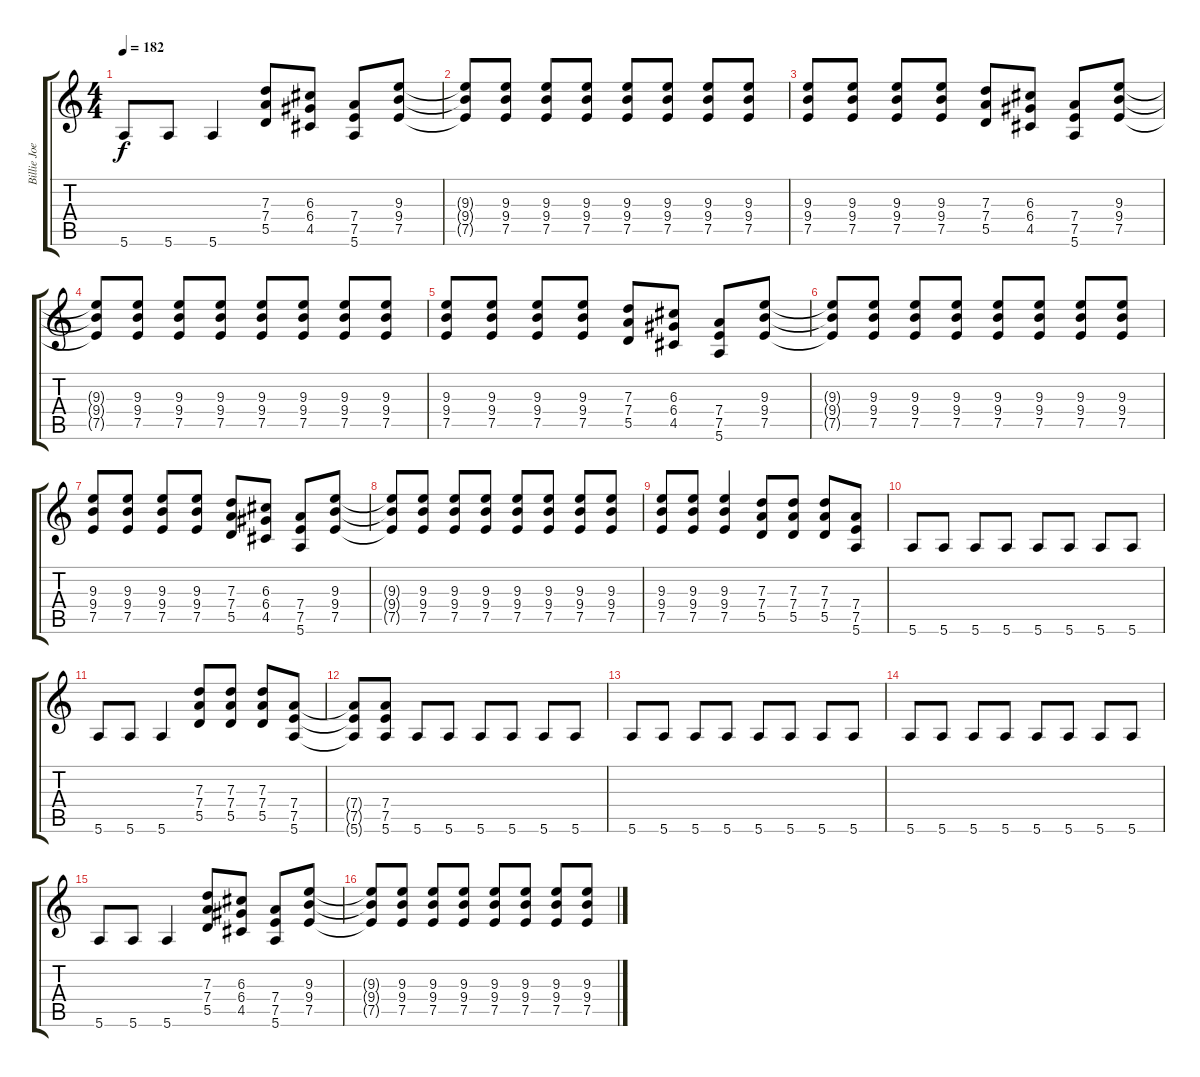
\track ("Billie Joe(Guitar 1)" "Billie Joe") {instrument overdrivenguitar}
\staff {score tabs}
\tuning (E4 B3 G3 D3 A2 E2) {hide}
\ts (4 4)
\tempo 182
\clef g2
\ks c
5.6.8{dy f} 5.6.8 5.6.4 (7.3 7.4 5.5).8 (6.3 6.4 4.5).8 (7.4 7.5 5.6).8 (9.3 9.4 7.5).8 |
(9.3{t} 9.4{t} 7.5{t}).8 (9.3 9.4 7.5).8 (9.3 9.4 7.5).8 (9.3 9.4 7.5).8 (9.3 9.4 7.5).8 (9.3 9.4 7.5).8 (9.3 9.4 7.5).8 (9.3 9.4 7.5).8 |
(9.3 9.4 7.5).8 (9.3 9.4 7.5).8 (9.3 9.4 7.5).8 (9.3 9.4 7.5).8 (7.3 7.4 5.5).8 (6.3 6.4 4.5).8 (7.4 7.5 5.6).8 (9.3 9.4 7.5).8 |
(9.3{t} 9.4{t} 7.5{t}).8 (9.3 9.4 7.5).8 (9.3 9.4 7.5).8 (9.3 9.4 7.5).8 (9.3 9.4 7.5).8 (9.3 9.4 7.5).8 (9.3 9.4 7.5).8 (9.3 9.4 7.5).8 |
(9.3 9.4 7.5).8 (9.3 9.4 7.5).8 (9.3 9.4 7.5).8 (9.3 9.4 7.5).8 (7.3 7.4 5.5).8 (6.3 6.4 4.5).8 (7.4 7.5 5.6).8 (9.3 9.4 7.5).8 |
(9.3{t} 9.4{t} 7.5{t}).8 (9.3 9.4 7.5).8 (9.3 9.4 7.5).8 (9.3 9.4 7.5).8 (9.3 9.4 7.5).8 (9.3 9.4 7.5).8 (9.3 9.4 7.5).8 (9.3 9.4 7.5).8 |
(9.3 9.4 7.5).8 (9.3 9.4 7.5).8 (9.3 9.4 7.5).8 (9.3 9.4 7.5).8 (7.3 7.4 5.5).8 (6.3 6.4 4.5).8 (7.4 7.5 5.6).8 (9.3 9.4 7.5).8 |
(9.3{t} 9.4{t} 7.5{t}).8 (9.3 9.4 7.5).8 (9.3 9.4 7.5).8 (9.3 9.4 7.5).8 (9.3 9.4 7.5).8 (9.3 9.4 7.5).8 (9.3 9.4 7.5).8 (9.3 9.4 7.5).8 |
(9.3 9.4 7.5).8 (9.3 9.4 7.5).8 (9.3 9.4 7.5).4 (7.3 7.4 5.5).8 (7.3 7.4 5.5).8 (7.3 7.4 5.5).8 (7.4 7.5 5.6).8 |
5.6.8 5.6.8 5.6.8 5.6.8 5.6.8 5.6.8 5.6.8 5.6.8 |
5.6.8 5.6.8 5.6.4 (7.3 7.4 5.5).8 (7.3 7.4 5.5).8 (7.3 7.4 5.5).8 (7.4 7.5 5.6).8 |
(7.4{t} 7.5{t} 5.6{t}).8 (7.4 7.5 5.6).8 5.6.8 5.6.8 5.6.8 5.6.8 5.6.8 5.6.8 |
5.6.8 5.6.8 5.6.8 5.6.8 5.6.8 5.6.8 5.6.8 5.6.8 |
5.6.8 5.6.8 5.6.8 5.6.8 5.6.8 5.6.8 5.6.8 5.6.8 |
5.6.8 5.6.8 5.6.4 (7.3 7.4 5.5).8 (6.3 6.4 4.5).8 (7.4 7.5 5.6).8 (9.3 9.4 7.5).8 |
(9.3{t} 9.4{t} 7.5{t}).8 (9.3 9.4 7.5).8 (9.3 9.4 7.5).8 (9.3 9.4 7.5).8 (9.3 9.4 7.5).8 (9.3 9.4 7.5).8 (9.3 9.4 7.5).8 (9.3 9.4 7.5).8
